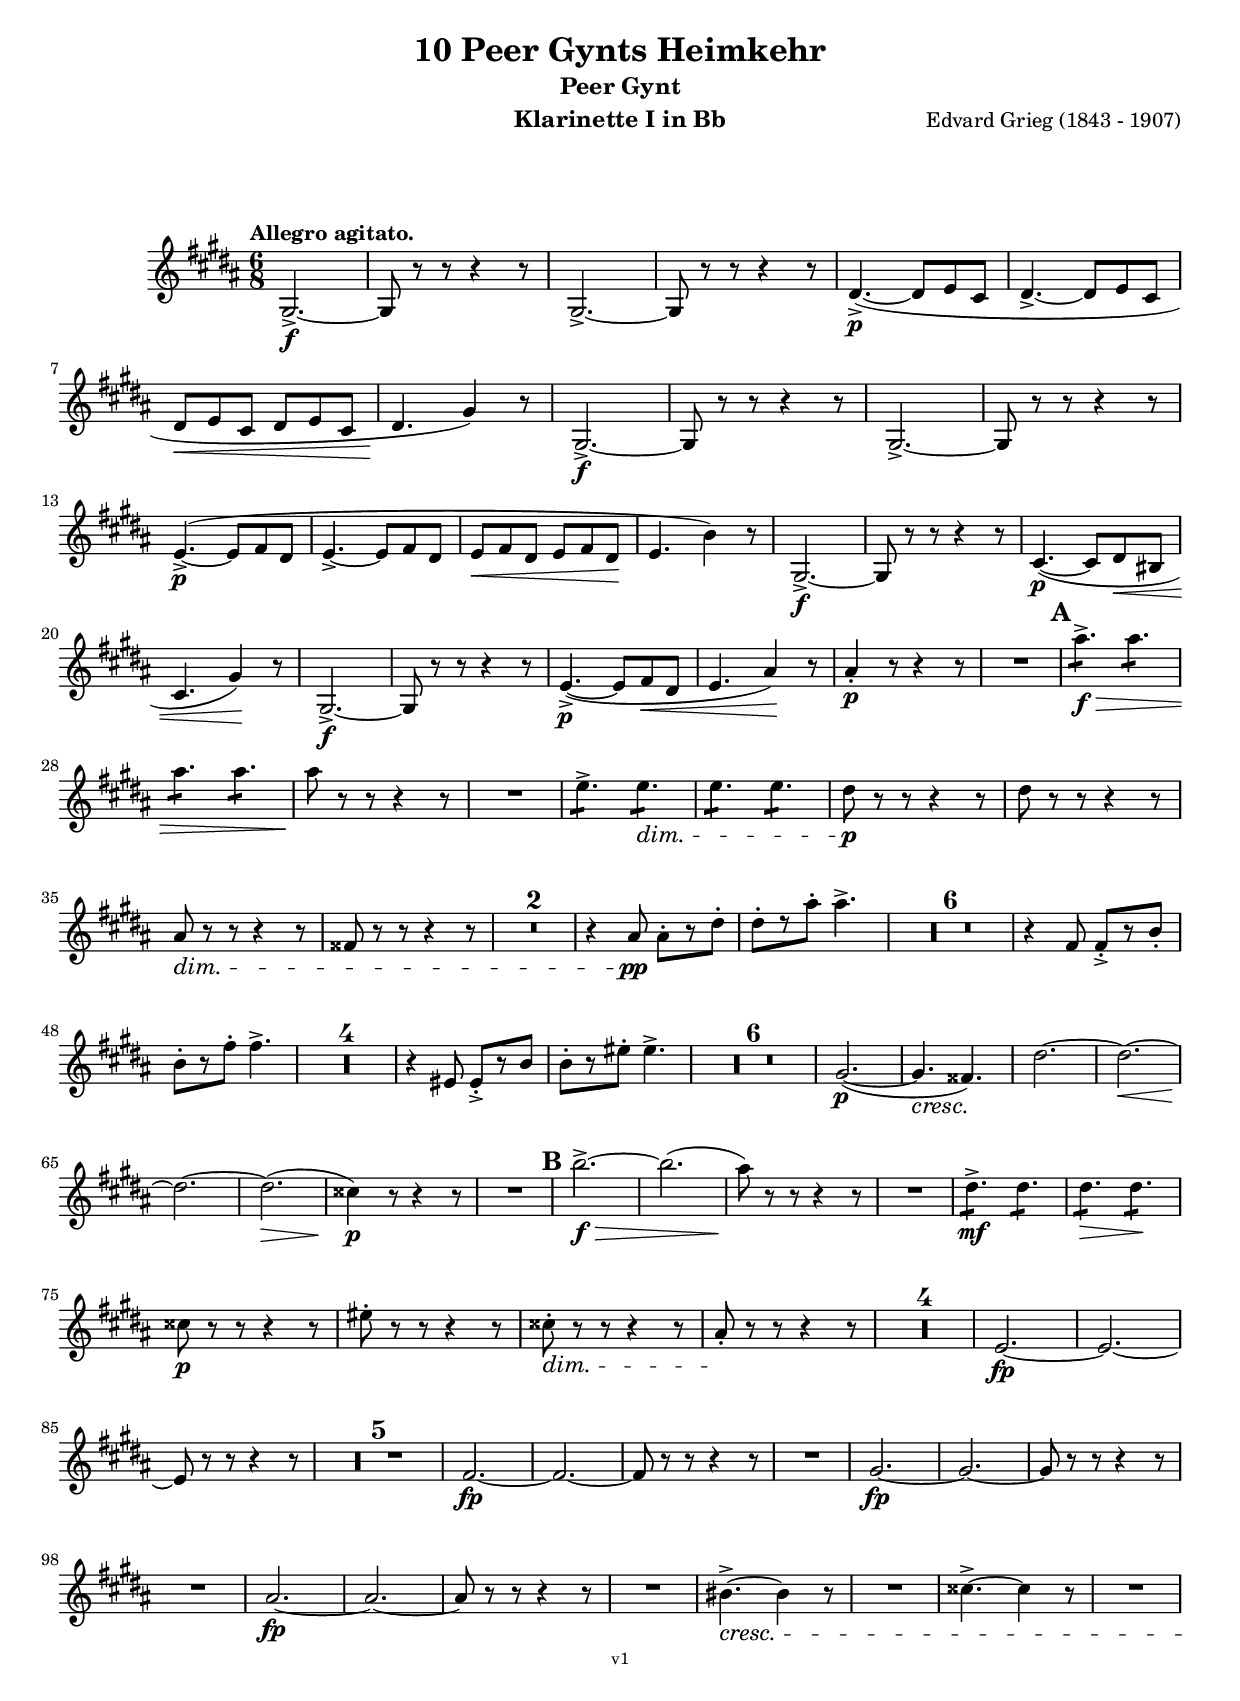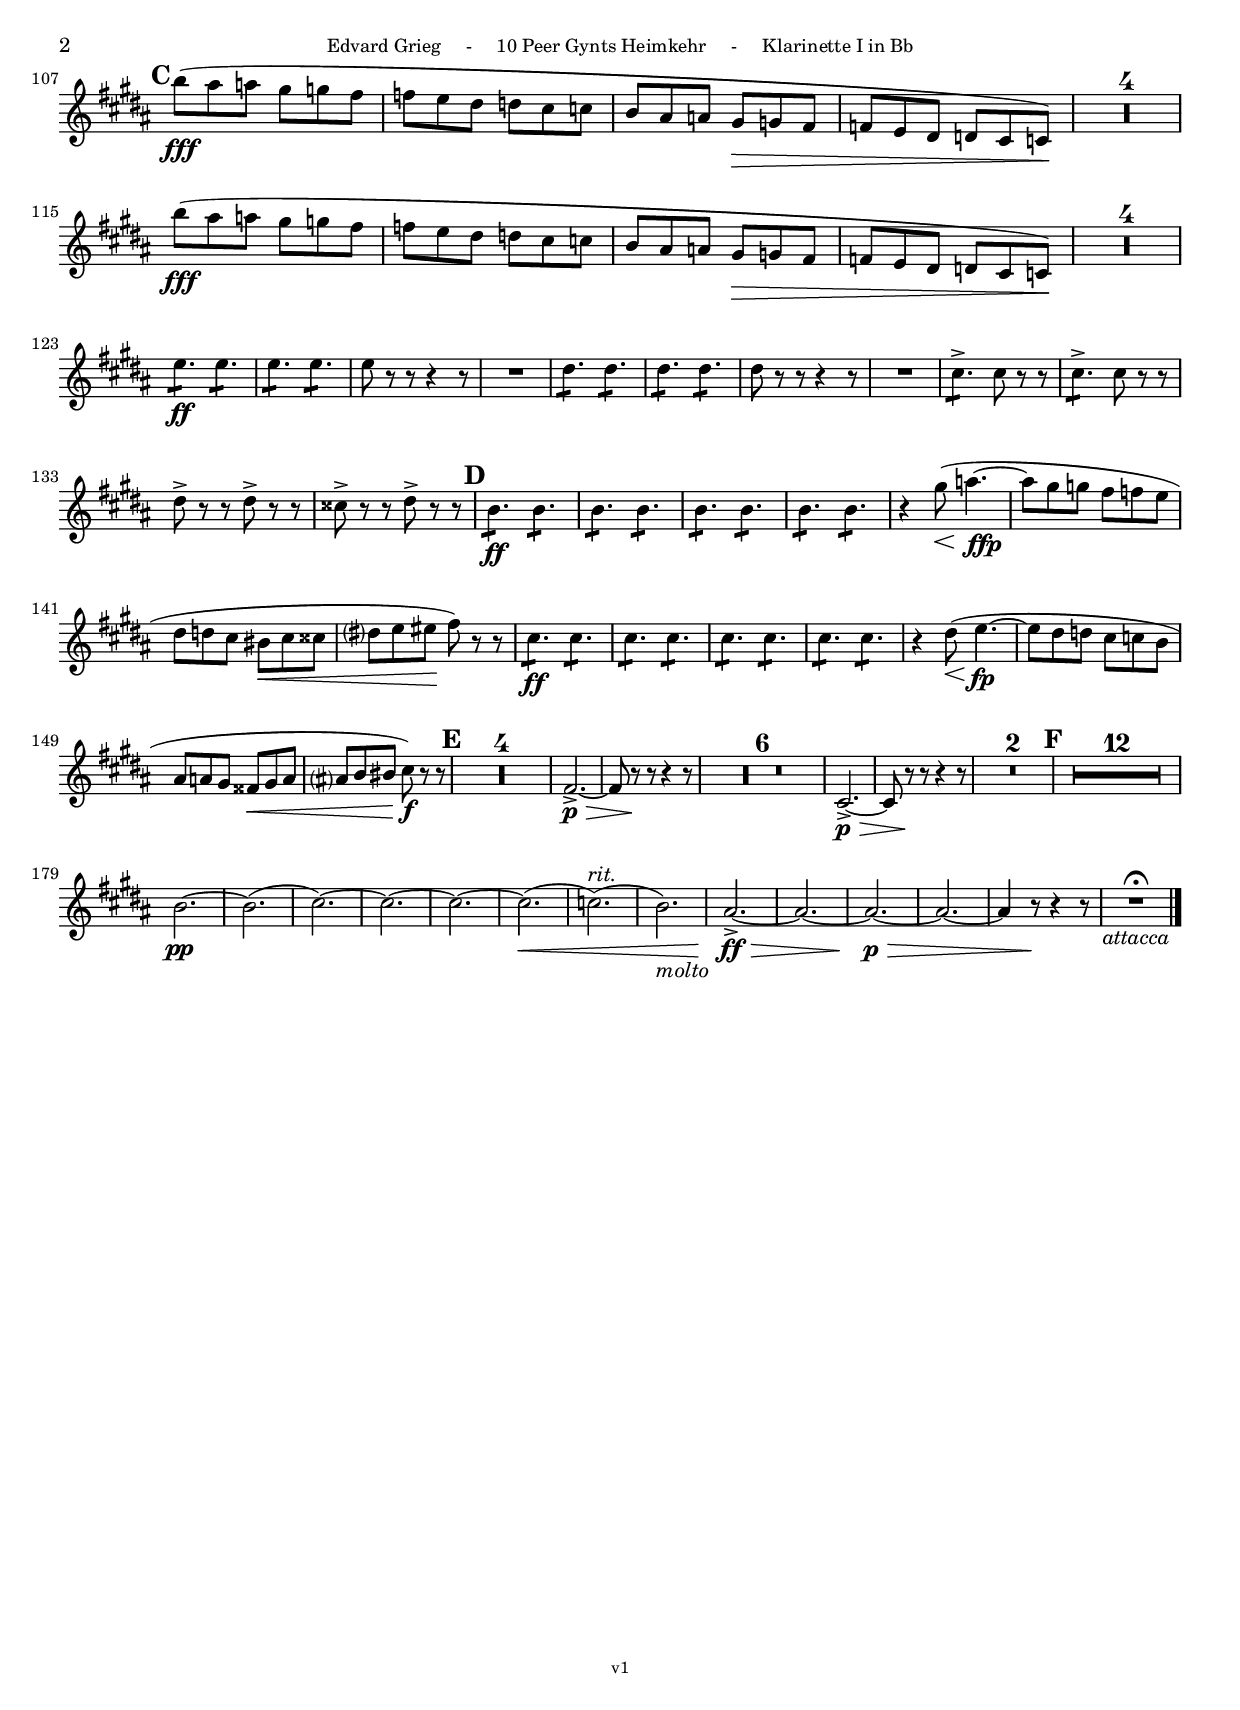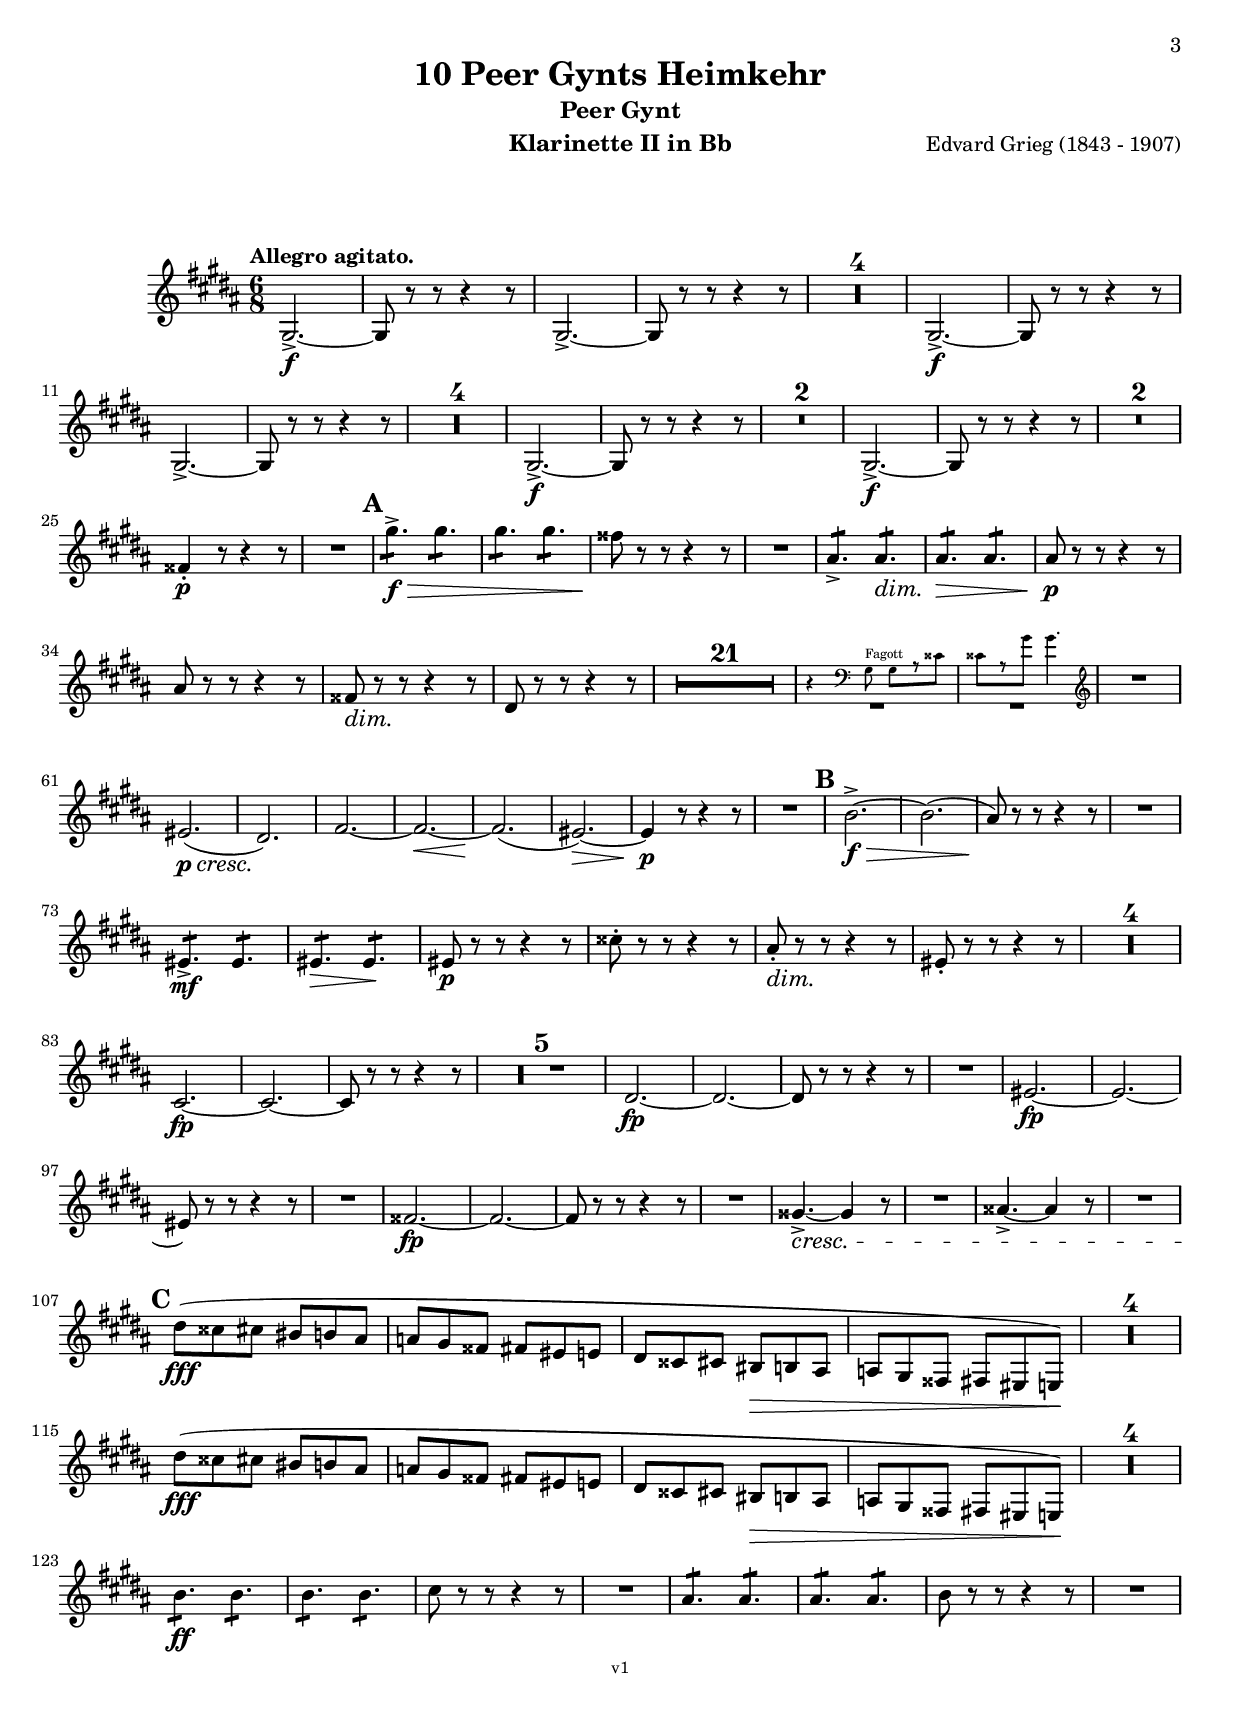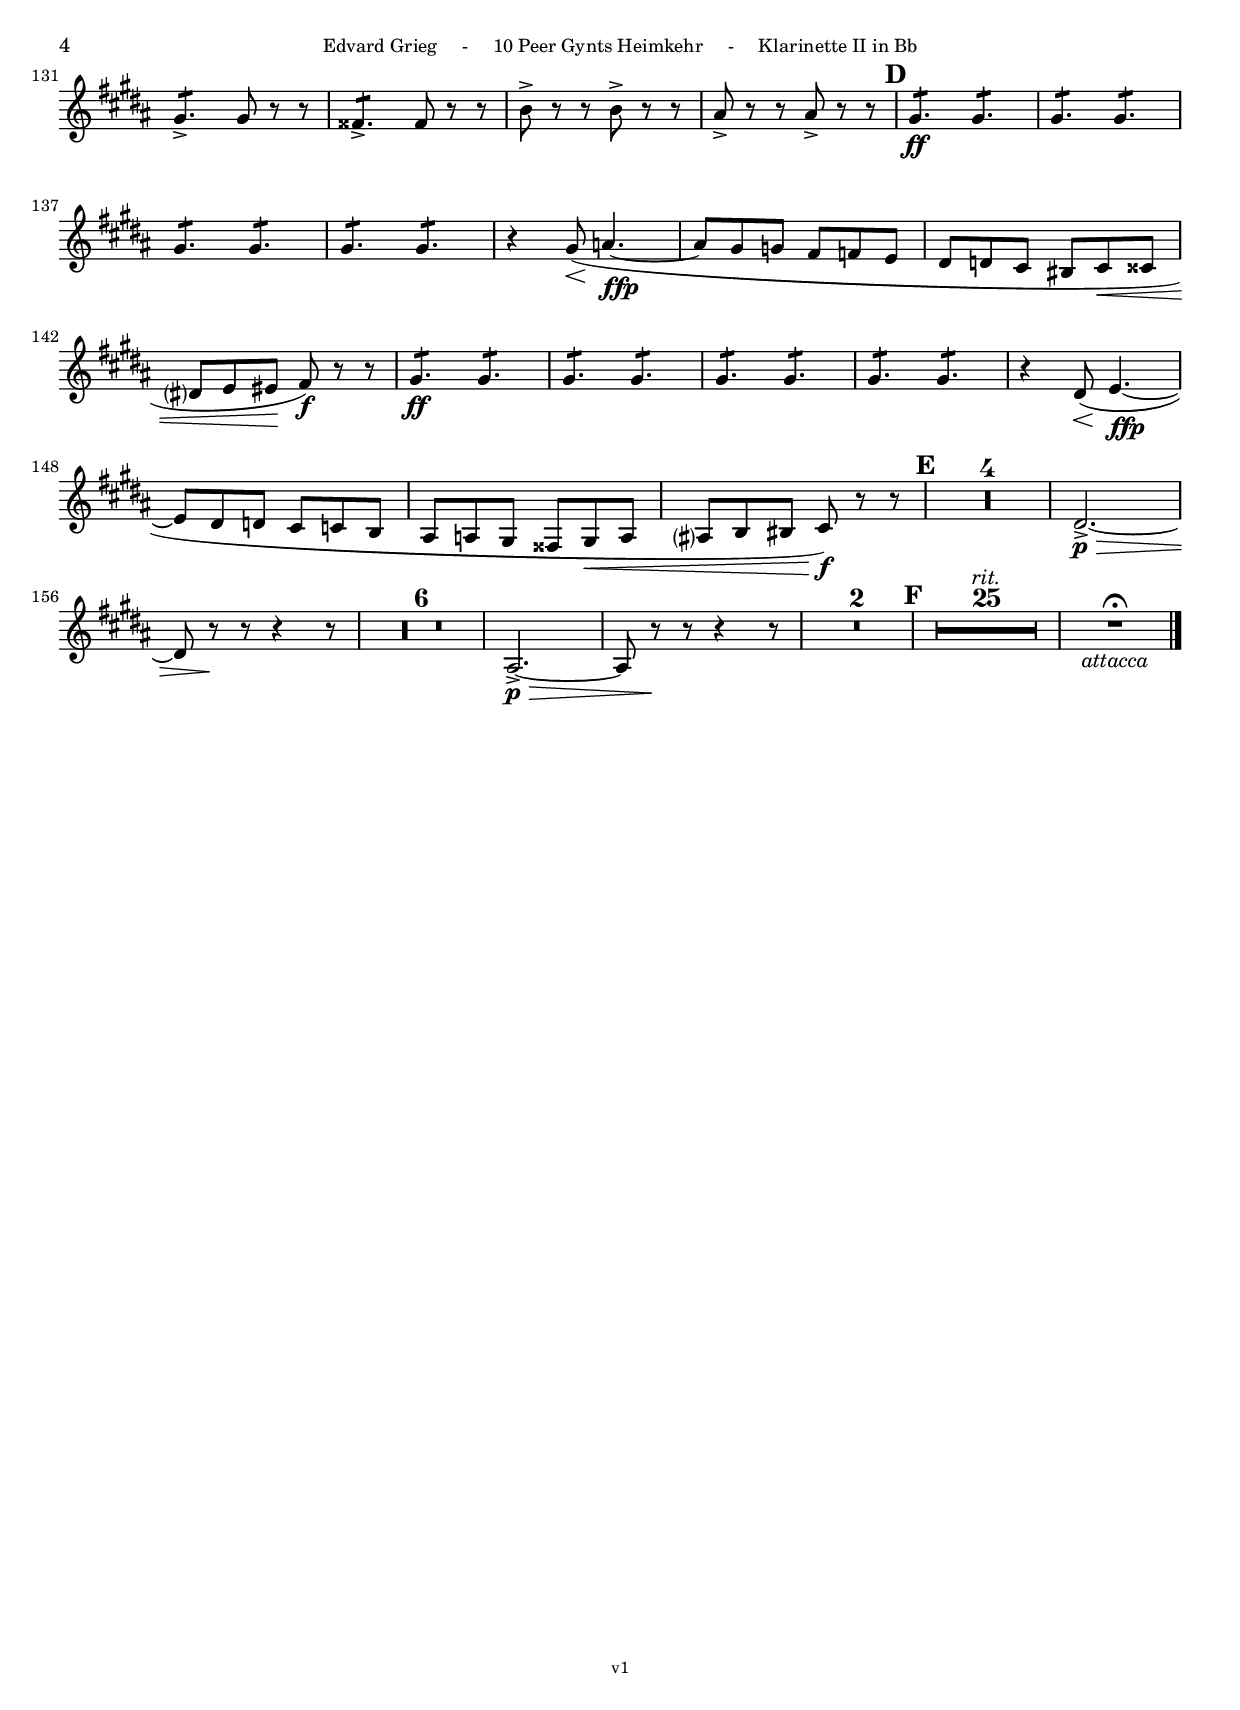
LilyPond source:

\version "2.18.2"
\language "deutsch"

\paper {
    top-margin = 10\mm
    bottom-margin = 10\mm
    left-margin = 10\mm
    right-margin = 10\mm
    ragged-last = ##f
}

\header{
  title = "10 Peer Gynts Heimkehr"
  subtitle = "Peer Gynt"
  composerShort = "Edvard Grieg"
  composer = "Edvard Grieg (1843 - 1907)"
  version = "v1"
}

% Adapt this for automatic line-breaks
% mBreak = {}
% pBreak = {}
mBreak = { \break }
pBreak = { \pageBreak }
#(set-global-staff-size 18)

% Useful snippets
pCresc = _\markup { \dynamic p \italic "cresc." }
mfDim = _\markup { \dynamic mf \italic "dim." }
fCantabile = _\markup { \dynamic f \italic "cantabile" }
smorz = _\markup { \italic "smorz." }
sempreFf = _\markup { \italic "sempre" \dynamic ff }
ffSempre = _\markup { \dynamic ff \italic "sempre" }
sempreFff = _\markup { \italic "sempre" \dynamic fff }
pocoF = _\markup { \italic "poco" \dynamic f }
ffz = _\markup { \dynamic { ffz } } 
ffp = _\markup { \dynamic { ffp } } 
crescMolto = _\markup { \italic "cresc. molto" }
pMoltoCresc = _\markup { \dynamic p \italic "molto cresc." }
sempreCresc = _\markup { \italic "sempre cresc." }
ppEspr = _\markup { \dynamic pp \italic "espr." }
ppiuEspress = _\markup { \dynamic p \italic "più espress." }
pocoCresc = _\markup { \italic "poco cresc." }
mfEspress = _\markup { \dynamic mf \italic "espress." }
pEspress = _\markup { \dynamic p \italic "espress." }
string = ^\markup { \italic "string." }
stringendo = ^\markup { \italic "stringendo" }
pocoString = ^\markup { \italic "poco string." }
sempreStringendo = ^\markup { \italic "sempre stringendo" }
sempreString = ^\markup { \italic "sempre string." }
tuttaForza = _\markup { \italic "tutta forza" }
allargando = _\markup { \italic "allargando" }
pocoMenoMosso = ^\markup {\italic \bold {"Poco meno mosso."} }
rit = ^\markup {\italic {"rit."} }
rall = ^\markup {\italic {"rall."} }
riten = ^\markup {\italic {"riten."} }
ritATempo = ^\markup { \center-align \italic {"  rit. a tempo"} }
aTempo = ^\markup { \italic {"a tempo"} }
moltoRit = ^\markup { \italic {"molto rit."} }
pocoRit = ^\markup {\italic {"poco rit."} }
pocoRiten = ^\markup {\italic {"poco riten."} }
sec = ^\markup {\italic {"sec."} }
pocoRall = ^\markup {\italic {"poco rall."} }
pocoAPocoRall = ^\markup {\italic {"poco a poco rall."} }
pocoAPocoAccel = ^\markup {\italic {"poco a poco accel."} }
pocoAPocoAccelAlD = ^\markup {\italic {"poco a poco accel. al D"} }
sempreAccel = ^\markup {\italic {"sempre accel."} }
solo = ^\markup { "Solo" }
piuF = _\markup { \italic "più" \dynamic f }
piuP = _\markup { \italic "più" \dynamic p }
lento = ^\markup { \italic "Lento" }
accel = ^\markup { \bold { "accel." } }
tempoPrimo = ^\markup { \italic { "Tempo I" } }

% Adapted from http://lsr.di.unimi.it/LSR/Snippet?id=655
% Make title, subtitle, instrument appear on pages other than the first
#(define (part-not-first-page layout props arg)
   (if (not (= (chain-assoc-get 'page:page-number props -1)
               (ly:output-def-lookup layout 'first-page-number)))
       (interpret-markup layout props arg)
       empty-stencil))

\paper {
  oddHeaderMarkup = \markup
  \fill-line {
    " "
    \on-the-fly #part-not-first-page \fontsize #-1.0 \concat {
      \fromproperty #'header:composerShort
      "     -     "
      \fromproperty #'header:title
      "     -     "
      \fromproperty #'header:instrument
    }
    \if \should-print-page-number \fromproperty #'page:page-number-string
  }
  evenHeaderMarkup = \markup
  \fill-line {
    \if \should-print-page-number \fromproperty #'page:page-number-string
    \on-the-fly #part-not-first-page \fontsize #-1.0 \concat {
      \fromproperty #'header:composerShort
      "     -     "
      \fromproperty #'header:title
      "     -     "
      \fromproperty #'header:instrument
    }
    " "
  }
  oddFooterMarkup = \markup
  \fill-line \fontsize #-2.0 {
    " "
    \fromproperty #'header:version
    " "
  }
  % Distance between title stuff and music
  markup-system-spacing.basic-distance = #12
  markup-system-spacing.minimum-distance = #12
  markup-system-spacing.padding = #10
  % Distance between music systems
  system-system-spacing.basic-distance = #13
  system-system-spacing.minimum-distance = #13
  % system-system-spacing.padding = #10
  
}

% This allows the use of \startMeasureCount and \stopMeasureCount
% See https://lilypond.org/doc/v2.23/Documentation/snippets/repeats#repeats-numbering-groups-of-measures
\layout {
  \context {
    \Staff
    \consists #Measure_counter_engraver
  }
}

% ---------------------------------------------------------

clarinet_I = {
  \accidentalStyle Score.modern-cautionary
  \defaultTimeSignature
  \compressEmptyMeasures
  \time 6/8
  \tempo "Allegro agitato."
  \key c \major
  \clef violin
  \relative c' {
    % cl1 p1 1
    a2.->~\f |
    a8 r r r4 r8 |
    a2.->~ |
    a8 r r r4 r8 |
    e'4.->~(\p e8 f d |
    e4.->~ e8 f d |
    \mBreak

    % cl1 p1 2
    e8\< f d e f d |
    e4.\! a4) r8 |
    a,2.->~\f |
    a8 r r r4 r8 |
    a2.->~ |
    a8 r r r4 r8 |
    \mBreak

    % cl1 p2 1
    f'4.->~(\p f8 g e |
    f4.->~ f8 g e |
    f8\< g e f g e\! |
    f4. c'4) r8 |
    a,2.->~\f |
    a8 r r r4 r8 |
    d4.~(\p d8 e\< cis |
    \mBreak

    % cl1 p2 2
    d4. a'4)\! r8 |
    a,2.->~\f |
    a8 r r r4 r8 |
    f'4.->~(\p f8 g\< e |
    f4. h4)\! r8 |
    h4-.\p r8 r4 r8 |
    R2. |
    \mark #1
    h'4.:8->\f\> h4.:8 |
    \mBreak

    % cl1 p2 3
    h4.:8 h4.:8 |
    h8\! r r r4 r8 |
    R2. |
    f4.:8-> f4.:8\dim |
    f4.:8 f4.:8 |
    e8\p r r r4 r8 |
    e8 r r r4 r8 |
    \mBreak

    % cl1 p2 4
    h8\dim r r r4 r8 |
    gis8 r r r4 r8 |
    R2.*2 |
    r4 h8\pp h8-.[ r e-.] |
    e8-.[ r h'-.] h4.-> |
    R2.*6 |
    r4 g,8 g8-.->[ r c-.] |
    \mBreak

    % cl1 p2 5
    c8-.[ r g'-.] g4.-> |
    R2.*4 |
    r4 fis,8 fis8-.->[ r c'] |
    c8-.[ r fis-.] fis4.-> |
    R2.*6 |
    a,2.~(\p |
    a4.\cresc gis4.)\! |
    e'2.~ |
    e2.~\< |
    \mBreak

    % cl1 p2 6
    e2.~\! |
    e2.(\> |
    dis4)\p r8 r4 r8 |
    R2. |
    \mark #2
    c'2.->~\f\> |
    c2.( |
    h8)\! r8 r r4 r8 |
    R2. |
    e,4.:8->\mf e4.:8 |
    e4.:8\> e4.:8\! |
    \mBreak

    % cl1 p2 7
    dis8\p r r r4 r8 |
    fis8-. r r r4 r8 |
    dis8-.\dim r r r4 r8 |
    h8-.\! r r r4 r8 |
    R2.*4 |
    f2.~\fp |
    f2.~ |
    \mBreak

    % cl1 p2 8
    f8 r r r4 r8 |
    R2.*5 |
    g2.~\fp |
    g2.~ |
    g8 r r r4 r8 |
    R2. |
    a2.~\fp |
    a2.~ |
    a8 r r r4 r8 |
    \mBreak

    % cl1 p2 9
    R2. |
    h2.~\fp |
    h2.~ |
    h8 r r r4 r8 |
    R2. |
    cis4.~->\cresc cis4 r8 |
    R2. |
    dis4.~-> dis4 r8 |
    R2. |
    \mBreak

    % cl1 p2 10
    \mark #3
    c'8(\fff h b a as g |
    ges8 f e es d des |
    c8 h b a\> as g |
    ges8 f e es d des) \! |
    R2.*4 |
    \mBreak

    % cl1 p2 11
    c''8(\fff h b a as g |
    ges8 f e es d des |
    c8 h b a\> as g |
    ges8 f e es d des) \! |
    R2.*4 |
    \mBreak

    % cl1 p3 1
    f'4.:8\ff f4.:8 |
    f4.:8 f4.:8 |
    f8 r r r4 r8 |
    R2. |
    e4.:8 e4.:8 |
    e4.:8 e4.:8 |
    e8 r r r4 r8 |
    R2. |
    d4.:8-> d8 r r |
    d4.:8-> d8 r r |
    \mBreak

    % cl1 p3 2
    e8-> r r e8-> r r |
    dis8-> r r e8-> r r |
    \mark #4
    c4.:8\ff c4.:8 |
    c4.:8 c4.:8 |
    c4.:8 c4.:8 |
    c4.:8 c4.:8 |
    r4 \after 16\! a'8(\< b4.~\ffp |
    b8 a as g ges f |
    \mBreak

    % cl1 p3 3
    e8 es d cis\< d dis |
    e8 f fis\! g) r r |
    d4.:8\ff d4.:8 |
    d4.:8 d4.:8 |
    d4.:8 d4.:8 |
    d4.:8 d4.:8 |
    r4 \after 16\! e8(\< f4.~\fp |
    f8 e es d des c |
    \mBreak
    
    % cl1 p3 4
    h8 b a gis\< a b |
    h8 c cis d)\f r r |
    \mark #5
    R2.*4 |
    g,2.->~\p\> |
    g8 r\! r r4 r8 |
    R2.*6 |
    d2.->~\p\> |
    d8 r\! r r4 r8 |
    R2.*2 |
    \mark #6
    R2.*12 |
    \mBreak

    % cl1 p3 5
    c'2.~\pp |
    c2.( |
    d2.)~ |
    d2.~ |
    d2.~ |
    d2.(\< |
    des2.)(\rit |
    c2.) _\markup \italic "molto" |
    h2.\ff->\>~ |
    h2.~ |
    h2.~\p\> |
    h2.~ |
    h4 r8\! r4 r8 |
    R2.\fermata _\markup \italic "attacca" |
    \bar "|."
    \mBreak

  }
}

clarinet_II = {
  \accidentalStyle Score.modern-cautionary
  \defaultTimeSignature
  \compressEmptyMeasures
  \time 6/8
  \tempo "Allegro agitato."
  \key c \major
  \clef violin
  \relative c' {
    % cl2 p1 1
    a2.->~\f |
    a8 r r r4 r8 |
    a2.->~ |
    a8 r r r4 r8 |
    R2.*4 |
    a2.->~\f |
    a8 r r r4 r8 |
    \mBreak

    % cl2 p1 2
    a2.->~ |
    a8 r r r4 r8 |
    R2.*4 |
    a2.->~\f |
    a8 r r r4 r8 |
    R2.*2 |
    a2.->~\f |
    a8 r r r4 r8 |
    R2.*2 |
    \mBreak

    % cl2 p1 3
    gis'4-.\p r8 r4 r8 |
    R2. |
    \mark #1
    a'4.:8->\f\> a4.:8 |
    a4.:8 a4.:8 |
    gis8\! r r r4 r8 |
    R2. |
    h,4.:8-> h4.:8\dim |
    h4.:8\!\> h4.:8 |
    h8\p r r r4 r8 |
    \mBreak

    % cl2 p1 4
    h8 r r r4 r8 |
    gis8\dim r\! r r4 r8 |
    e8 r r r4 r8 |
    R2.*21 |
    <<
      { 
        \override MultiMeasureRest.staff-position = #-6
        R2.*2
        \cueClefUnset |
        \revert MultiMeasureRest.staff-position
      }
      \new CueVoice {
        \stemDown 
        r4 \cueClef "bass" a,8^"Fagott" a[ r dis]  |
        dis8[ r a'8] a4. |
        \stemNeutral |
      }
    >>
    R2. |
    \mBreak

    % cl2 p1 5
    fis2.(\p\cresc |
    e2.)\! |
    g2.~ |
    g2.~\< |
    g2.(\! |
    fis2.~)\> |
    fis4\p r8 r4 r8 |
    R2. |
    \mark #2
    c'2.->~\f\> |
    c2.( |
    h8)\! r8 r r4 r8 |
    R2. |
    \mBreak

    % cl2 p1 6
    fis4.:8->\mf fis4.:8 |
    fis4.:8\> fis4.:8\! |
    fis8\p r r r4 r8 |
    dis'8-. r r r4 r8 |
    h8-.\dim r\! r r4 r8 |
    fis8-. r r r4 r8 |
    R2.*4 |
    \mBreak

    % cl2 p1 7
    d2.~\fp |
    d2.~ |
    d8 r r r4 r8 |
    R2.*5 |
    e2.~\fp |
    e2.~ |
    e8 r r r4 r8 |
    R2. |
    fis2.~\fp |
    fis2.~ |
    \mBreak

    % cl2 p1 8
    fis8 r r r4 r8 |
    R2. |
    gis2.~\fp |
    gis2.~ |
    gis8 r r r4 r8 |
    R2. |
    ais4.~->\cresc ais4 r8 |
    R2. |
    his4.~-> his4 r8 |
    R2. |
    \mBreak

    % cl2 p1 9
    \mark #3
    e8(\fff dis d cis c h |
    b8 a gis g fis f |
    e8 dis d cis\> c h |
    b8 a gis g fis f) \! |
    R2.*4 |
    \mBreak

    % cl2 p2 1
    e''8(\fff dis d cis c h |
    b8 a gis g fis f |
    e8 dis d cis\> c h |
    b8 a gis g fis f) \! |
    R2.*4 |
    \mBreak

    % cl2 p2 2
    c''4.:8\ff c4.:8 |
    c4.:8 c4.:8 |
    d8 r r r4 r8 |
    R2. |
    h4.:8 h4.:8 |
    h4.:8 h4.:8 |
    c8 r r r4 r8 |
    R2. |
    \mBreak

    % cl2 p2 3
    a4.:8-> a8 r r |
    gis4.:8-> gis8 r r |
    c8-> r r c8-> r r |
    h8-> r r h8-> r r |
    \mark #4
    a4.:8\ff a4.:8 |
    a4.:8 a4.:8 |
    \mBreak

    % cl2 p2 4
    a4.:8 a4.:8 |
    a4.:8 a4.:8 |
    r4 \after 16\! a8(\< b4.~\ffp |
    b8 a as g ges f |
    e8 es d cis d\< dis |
    \mBreak

    % cl2 p2 5
    e8 f fis\! g)\f r r |
    a4.:8\ff a4.:8 |
    a4.:8 a4.:8 |
    a4.:8 a4.:8 |
    a4.:8 a4.:8 |
    r4 \after 16\! e8(\< f4.~\ffp |
    \mBreak

    % cl2 p2 6
    f8 e es d des c |
    h8 b a gis a\< b |
    h8 c cis d)\f r r |
    \mark #5
    R2.*4 |
    e2.->~\p\> |
    \mBreak

    % cl2 p2 7
    e8 r\! r r4 r8 |
    R2.*6 |
    h2.->~\p\> |
    h8 r\! r r4 r8 |
    R2.*2 |
    \mark #6
    R2.*25 \rit |
    R2.\fermata _\markup \italic "attacca" |
    \bar "|."
    \mBreak
  }
}



% ---------------------------------------------------------

%{
\bookpart {
  \header{
    instrument = "Klarinette I in A"
  }
  \score {
    \new Staff {
      \compressFullBarRests
      \set Score.markFormatter = #format-mark-box-alphabet
      \override DynamicLineSpanner.staff-padding = #3
      \accidentalStyle Score.modern-cautionary
      <<
      {
        \transpose a a \clarinet_I
      }
      \\
      {
        \transpose a a \clarinet_II
      }
      >>
    }
  }
}
%}

\bookpart {
  \header{
    instrument = "Klarinette I in Bb"
  }
  \score {
    \new Staff {
      \override DynamicLineSpanner.staff-padding = #3
      \accidentalStyle Score.modern-cautionary
      \new Voice {
        \transpose b a \clarinet_I
      }
    }
  }
}

\bookpart {
  \header{
    instrument = "Klarinette II in Bb"
  }
  \score {
    \new Staff {
      \override DynamicLineSpanner.staff-padding = #3
      \accidentalStyle Score.modern-cautionary
      \new Voice {
        \transpose b a \clarinet_II
      }
    }
  }
}
